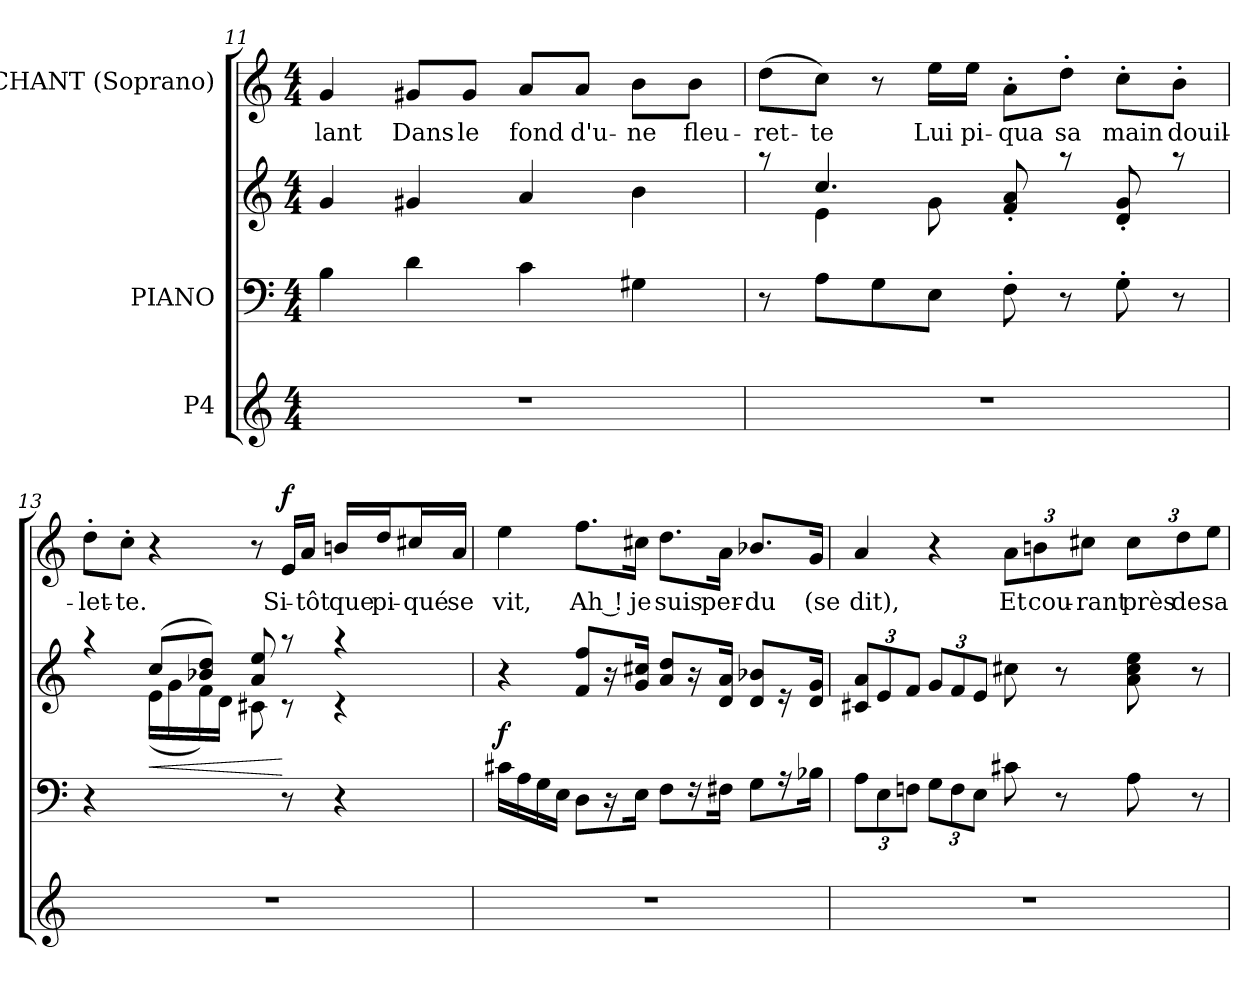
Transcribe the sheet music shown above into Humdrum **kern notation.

**kern	**kern	**kern	**dynam	**kern	**text	**dynam
*part3	*part2	*part2	*part2	*part1	*part1	*part1
*staff4	*staff3	*staff2	*staff2/3	*staff1	*staff1	*staff1
*I"P4	*I"PIANO	*	*	*I"CHANT (Soprano)	*	*
*clefG2	*clefF4	*clefG2	*	*clefG2	*	*
*k[]	*k[]	*k[]	*	*k[]	*	*
*C:	*C:	*C:	*	*C:	*	*
*M4/4	*M4/4	*M4/4	*	*M4/4	*	*
=11	=11	=11	=11	=11	=11	=11
!	!	!	!	!	!LO:LY:b	!
1r	4B\	4g/	.	4g/	-lant	.
!	!	!	!	!	!LO:LY:b	!
.	4d\	4g#X/	.	8g#X/L	Dans	.
!	!	!	!	!	!LO:LY:b	!
.	.	.	.	8g#/J	le	.
!	!	!	!	!	!LO:LY:b	!
.	4c\	4a/	.	8a/L	fond	.
!	!	!	!	!	!LO:LY:b	!
.	.	.	.	8a/J	d'u-	.
!	!	!	!	!	!LO:LY:b	!
.	4G#X\	4b\	.	8b\L	-ne	.
!	!	!	!	!	!LO:LY:b	!
.	.	.	.	8b\J	fleu-	.
!!LO:LB:g=z
=12	=12	=12	=12	=12	=12	=12
*	*	*^	*	*	*	*
!	!	!	!	!	!	!LO:LY:b	!
1r	8r	8raa	8ryy	.	(>8dd\L	-ret-	.
!	!	!	!	!	!	!LO:LY:b	!
.	8A\L	4.cc/	4e\	.	8cc\J)	-te	.
.	8G\	.	.	.	8r	.	.
!	!	!	!	!	!	!LO:LY:b	!
.	8E\J	.	8g\	.	16ee\LL	Lui	.
!	!	!	!	!	!	!LO:LY:b	!
.	.	.	.	.	16ee\JJ	pi-	.
!	!	!	!	!	!	!LO:LY:b	!
.	8F'>\	8f/'< 8a/'<	2ryy	.	8a'<\L	-qua	.
!	!	!	!	!	!	!LO:LY:b	!
.	8r	8raa	.	.	8dd'>\J	sa	.
!	!	!	!	!	!	!LO:LY:b	!
.	8G'>\	8d/'< 8g/'<	.	.	8cc'>\L	main	.
!	!	!	!	!	!	!LO:LY:b	!
.	8r	8raa	.	.	8b'>\J	douil-	.
=13	=13	=13	=13	=13	=13	=13	=13
!	!	!	!	!	!	!LO:LY:b	!
1r	4r	4raa	4ryy	.	8dd'>\L	-let-	.
!	!	!	!	!	!	!LO:LY:b	!
.	.	.	.	.	8cc'>\J	-te.	.
!	!	!	!	!LO:HP:b	!	!	!
.	8ryy	(>8cc/L	(<16e\LL	<	4r	.	.
.	.	.	16g\	.	.	.	.
.	4ryy	8b-X/ 8dd/J)	16f\)	.	.	.	.
.	.	.	16d\JJ	.	.	.	.
.	.	8a/ 8ee/	8c#X\	.	8r	.	.
!	!	!	!	!	!	!LO:LY:b	!LO:DY:a
.	8r	8raa	8rc	[	16e/LL	Si-	f
!	!	!	!	!	!	!LO:LY:b	!
.	.	.	.	.	16a/JJ	-tôt	.
!	!	!	!	!	!	!LO:LY:b	!
.	4r	4raa	4rc	.	16bn/LL	que	.
!	!	!	!	!	!	!LO:LY:b	!
.	.	.	.	.	16dd/J	pi-	.
!	!	!	!	!	!	!LO:LY:b	!
.	.	.	.	.	16cc#X/L	-qué	.
!	!	!	!	!	!	!LO:LY:b	!
.	.	.	.	.	16a/JJ	se	.
*	*	*v	*v	*	*	*	*
=14	=14	=14	=14	=14	=14	=14
!	!	!	!LO:DY:a=2	!	!LO:LY:b	!
1r	16c#X\LL	4r	f	4ee\	vit,	.
.	16A\	.	.	.	.	.
.	16G\	.	.	.	.	.
.	16E\JJ	.	.	.	.	.
!	!	!	!	!	!LO:LY:b	!
.	8D\L	8f/ 8ff/L	.	8.ff\L	Ah !	.
.	16r	16r	.	.	.	.
!	!	!	!	!	!LO:LY:b	!
.	16E\Jk	16g/ 16cc#X/Jk	.	16cc#X\Jk	je	.
!	!	!	!	!	!LO:LY:b	!
.	8F\L	8a/ 8dd/L	.	8.dd\L	suis	.
.	16r	16r	.	.	.	.
!	!	!	!	!	!LO:LY:b	!
.	16F#X\Jk	16d/ 16a/Jk	.	16a\Jk	per-	.
!	!	!	!	!	!LO:LY:b	!
.	8G\L	8d/ 8b-X/L	.	8.b-X/L	-du	.
.	16r	16r	.	.	.	.
!	!	!	!	!	!LO:LY:b	!
.	16B-X\Jk	16d/ 16g/Jk	.	16g/Jk	(se	.
!!LO:LB:g=z
=15	=15	=15	=15	=15	=15	=15
!	!	!	!	!	!LO:LY:b	!
1r	12A\L	12c#X/ 12a/L	.	4a/	dit),	.
.	12E\	12e/	.	.	.	.
.	12Fn\J	12f/J	.	.	.	.
.	12G\L	12g/L	.	4r	.	.
.	12F\	12f/	.	.	.	.
.	12E\J	12e/J	.	.	.	.
!	!	!	!	!	!LO:LY:b	!
.	8c#X\	8cc#X\	.	12a\L	Et	.
!	!	!	!	!	!LO:LY:b	!
.	.	.	.	12bn\	cou-	.
.	8r	8r	.	.	.	.
!	!	!	!	!	!LO:LY:b	!
.	.	.	.	12cc#X\J	-rant	.
!	!	!	!	!	!LO:LY:b	!
.	8A\	8a\ 8cc#\ 8ee\	.	12cc#\L	près	.
!	!	!	!	!	!LO:LY:b	!
.	.	.	.	12dd\	de	.
.	8r	8r	.	.	.	.
!	!	!	!	!	!LO:LY:b	!
.	.	.	.	12ee\J	sa	.
=	=	=	=	=	=	=
*-	*-	*-	*-	*-	*-	*-
